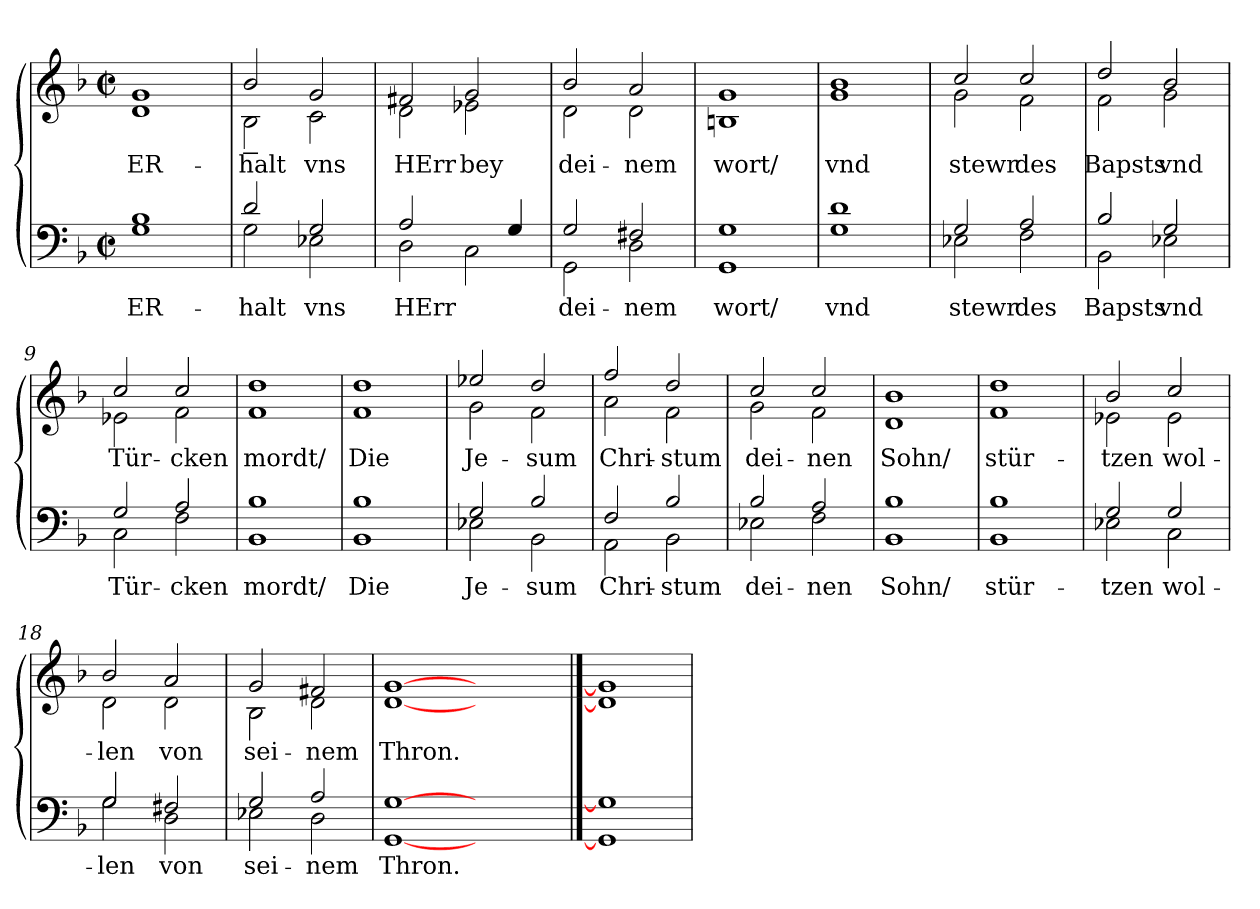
**kern	**text	**kern	**text
*part2	*part2	*part1	*part1
*staff2	*staff2	*staff1	*staff1
*clefF4	*	*clefG2	*
*k[b-]	*	*k[b-]	*
*F:	*	*F:	*
*M2/2	*	*M2/2	*
*met(c|)	*	*met(c|)	*
=1	=1	=1	=1
!	!LO:LY:a	!	!LO:LY:b
1G 1B-	ER-	1d 1g	ER-
=2	=2	=2	=2
*^	*	*	*
!	!	!LO:LY:a	!	!LO:LY:b
*	*	*	*^	*
2d/	2G\	-halt	2b-/	2B-~<\	-halt
!	!	!LO:LY:a	!	!	!LO:LY:b
2G/	2E-X\	vns	2g/	2c\	vns
=3	=3	=3	=3	=3	=3
!	!	!LO:LY:a	!	!	!LO:LY:b
*	*^	*	*	*	*
2A/	2D\	2.ryy	HErr	2f#X/	2d\	HErr
!	!	!	!	!	!	!LO:LY:b
2ryy	2C\	.	.	2g/	2e-X\	bey
.	.	4G/	.	.	.	.
=4	=4	=4	=4	=4	=4	=4
!	!	!	!LO:LY:a	!	!	!LO:LY:b
*	*v	*v	*	*	*	*
2G/	2GG\	dei-	2b-/	2d\	dei-
!	!	!LO:LY:a	!	!	!LO:LY:b
2F#X/	2D\	-nem	2a/	2d\	-nem
=5	=5	=5	=5	=5	=5
!	!	!LO:LY:a	!	!	!LO:LY:b
*v	*v	*	*	*	*
*	*	*v	*v	*
1GG 1G	wort/	1Bn 1g	wort/
=6	=6	=6	=6
!	!LO:LY:a	!	!LO:LY:b
1G 1d	vnd	1g 1b-	vnd
=7	=7	=7	=7
*^	*	*	*
!	!	!LO:LY:a	!	!LO:LY:b
*	*	*	*^	*
2G/	2E-X\	stewr	2cc/	2g\	stewr
!	!	!LO:LY:a	!	!	!LO:LY:b
2A/	2F\	des	2cc/	2f\	des
!!LO:LB:g=z	!!
=8	=8	=8	=8	=8	=8
!	!	!LO:LY:a	!	!	!LO:LY:b
2B-/	2BB-\	Bapsts	2dd/	2f\	Bapsts
!	!	!LO:LY:a	!	!	!LO:LY:b
2G/	2E-X\	vnd	2b-/	2g\	vnd
=9	=9	=9	=9	=9	=9
!	!	!LO:LY:a	!	!	!LO:LY:b
2G/	2C\	Tür-	2cc/	2e-X\	Tür-
!	!	!LO:LY:a	!	!	!LO:LY:b
2A/	2F\	-cken	2cc/	2f\	-cken
=10	=10	=10	=10	=10	=10
!	!	!LO:LY:a	!	!	!LO:LY:b
*v	*v	*	*	*	*
*	*	*v	*v	*
1BB- 1B-	mordt/	1f 1dd	mordt/
=11	=11	=11	=11
!	!LO:LY:a	!	!LO:LY:b
1BB- 1B-	Die	1f 1dd	Die
=12	=12	=12	=12
*^	*	*	*
!	!	!LO:LY:a	!	!LO:LY:b
*	*	*	*^	*
2G/	2E-X\	Je-	2ee-X/	2g\	Je-
!	!	!LO:LY:a	!	!	!LO:LY:b
2B-/	2BB-\	-sum	2dd/	2f\	-sum
=13	=13	=13	=13	=13	=13
!	!	!LO:LY:a	!	!	!LO:LY:b
2F/	2AA\	Chri-	2ff/	2a\	Chri-
!	!	!LO:LY:a	!	!	!LO:LY:b
2B-/	2BB-\	-stum	2dd/	2f\	-stum
=14	=14	=14	=14	=14	=14
!	!	!LO:LY:a	!	!	!LO:LY:b
2B-/	2E-X\	dei-	2cc/	2g\	dei-
!	!	!LO:LY:a	!	!	!LO:LY:b
2A/	2F\	-nen	2cc/	2f\	-nen
!!LO:LB:g=z
=15	=15	=15	=15	=15	=15
!	!	!LO:LY:a	!	!	!LO:LY:b
*v	*v	*	*	*	*
*	*	*v	*v	*
1BB- 1B-	Sohn/	1d 1b-	Sohn/
=16	=16	=16	=16
!	!LO:LY:a	!	!LO:LY:b
1BB- 1B-	stür-	1f 1dd	stür-
=17	=17	=17	=17
*^	*	*	*
!	!	!LO:LY:a	!	!LO:LY:b
*	*	*	*^	*
2G/	2E-X\	-tzen	2b-/	2e-X\	-tzen
!	!	!LO:LY:a	!	!	!LO:LY:b
2G/	2C\	wol-	2cc/	2e-\	wol-
=18	=18	=18	=18	=18	=18
!	!	!LO:LY:a	!	!	!LO:LY:b
2G/	2G\	-len	2b-/	2d\	-len
!	!	!LO:LY:a	!	!	!LO:LY:b
2F#X/	2D\	von	2a/	2d\	von
=19	=19	=19	=19	=19	=19
!	!	!LO:LY:a	!	!	!LO:LY:b
2G/	2E-X\	sei-	2g/	2B-\	sei-
!	!	!LO:LY:a	!	!	!LO:LY:b
2A/	2D\	-nem	2f#X/	2d\	-nem
=20	=20	=20	=20	=20	=20
!	!	!LO:LY:a	!	!	!LO:LY:b
*v	*v	*	*	*	*
*	*	*v	*v	*
[1GG [1G	Thron.	[1d [1g	Thron.
1ryy	.	1ryy	.
==21	==21	==21	==21
1GG] 1G]	.	1d] 1g]	.
=	=	=	=
*-	*-	*-	*-
